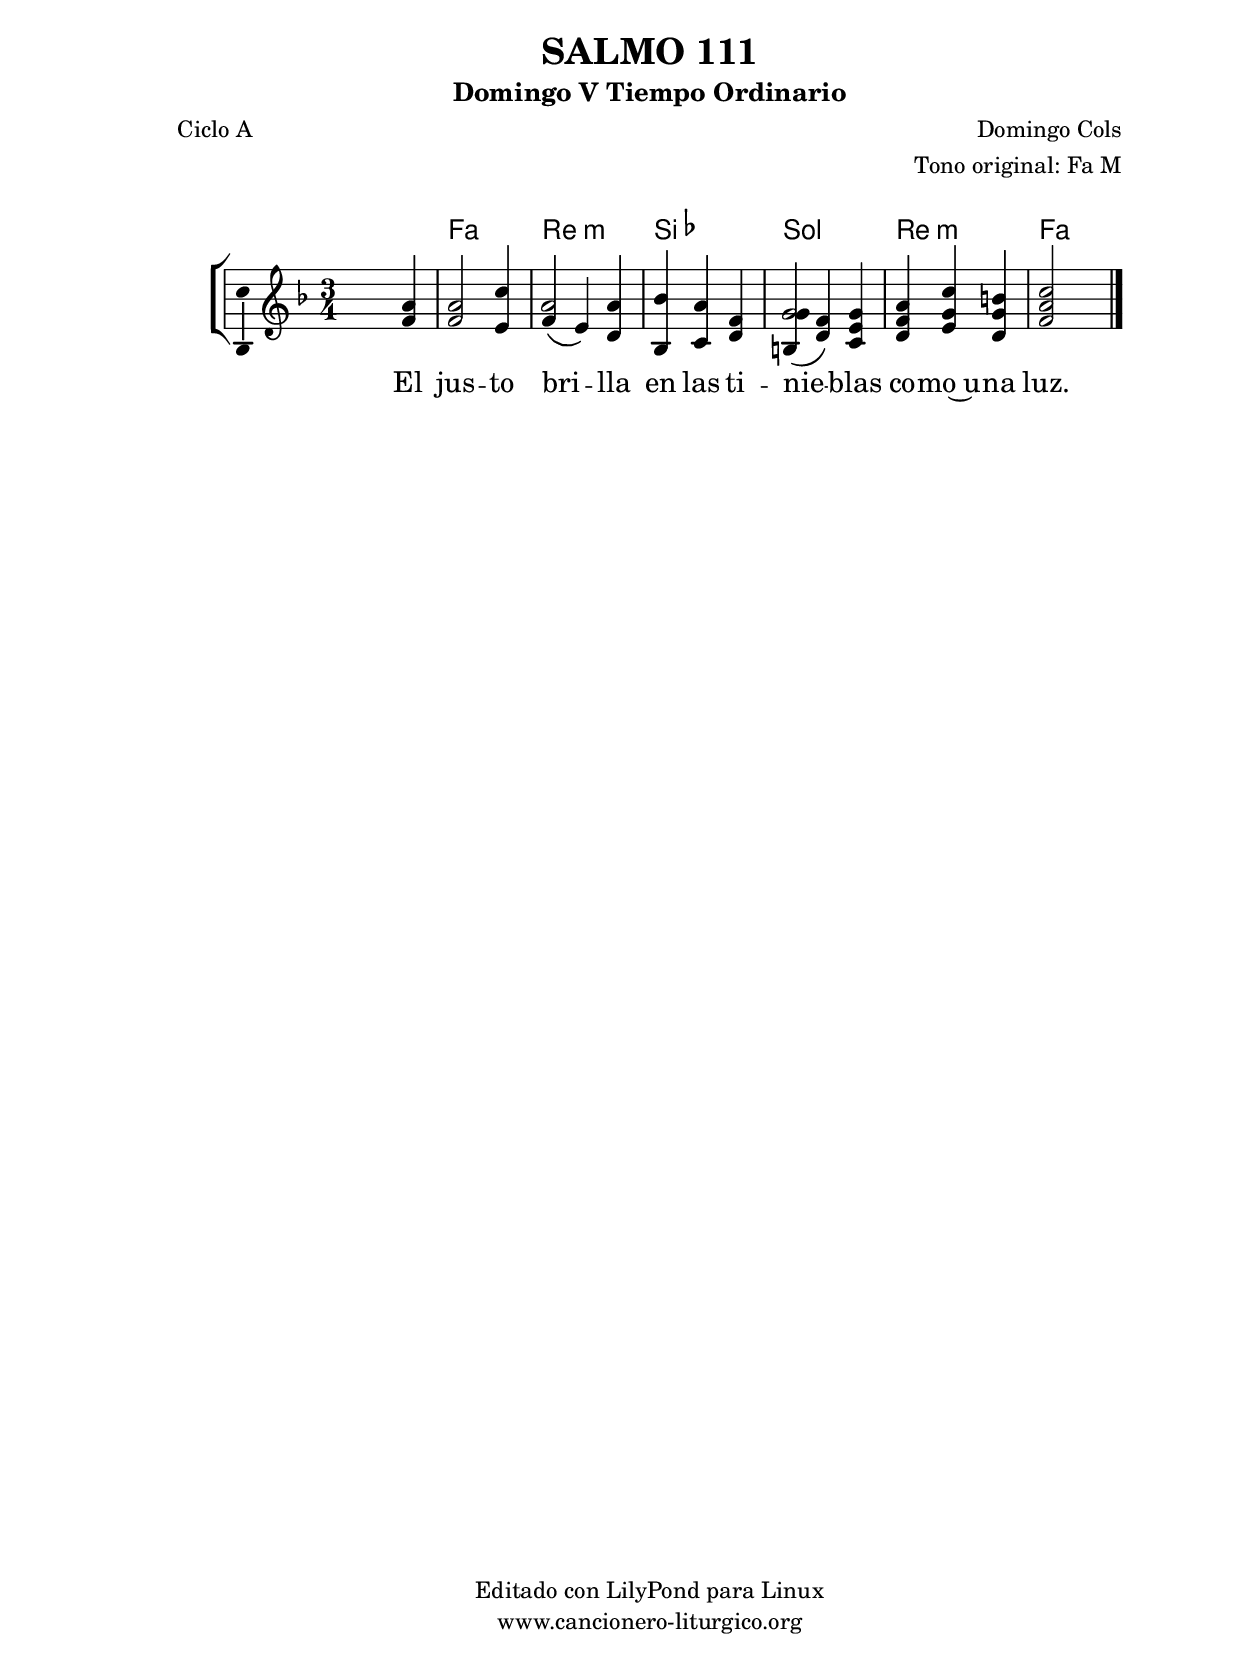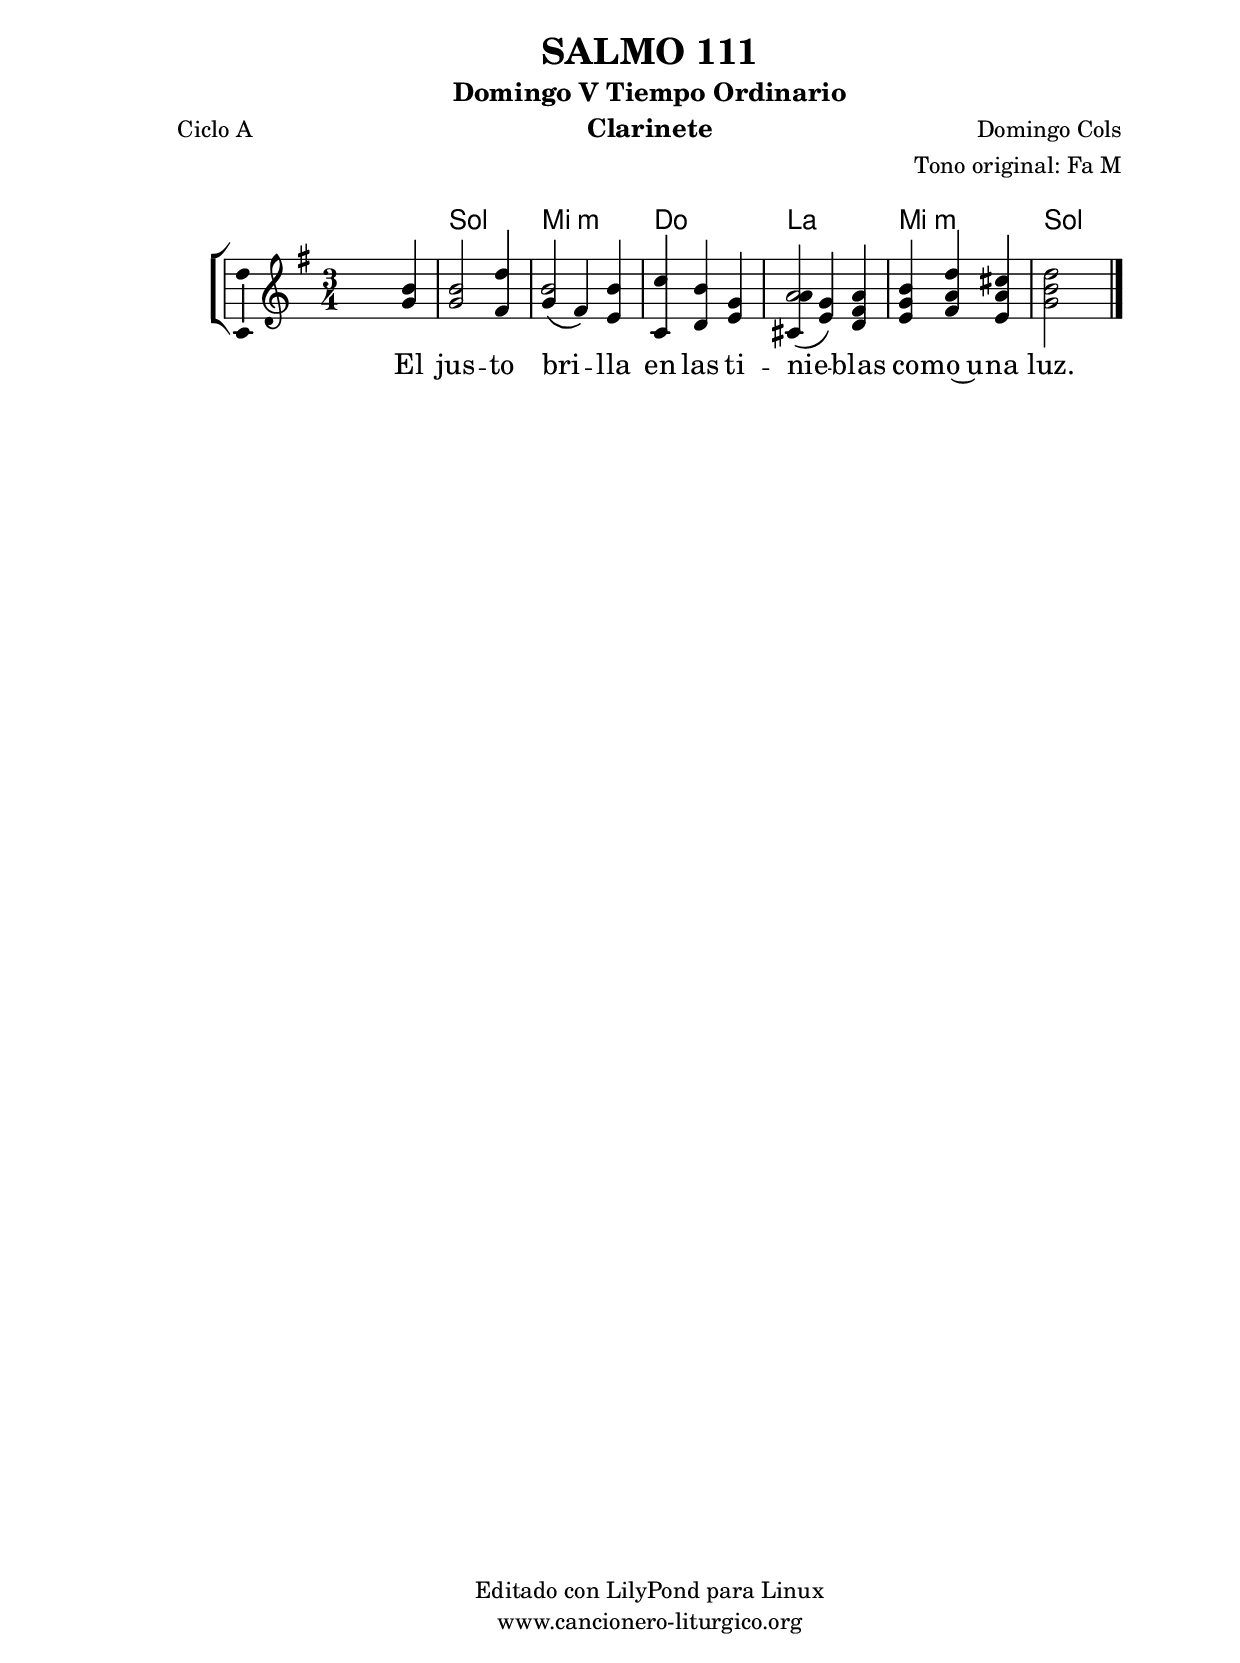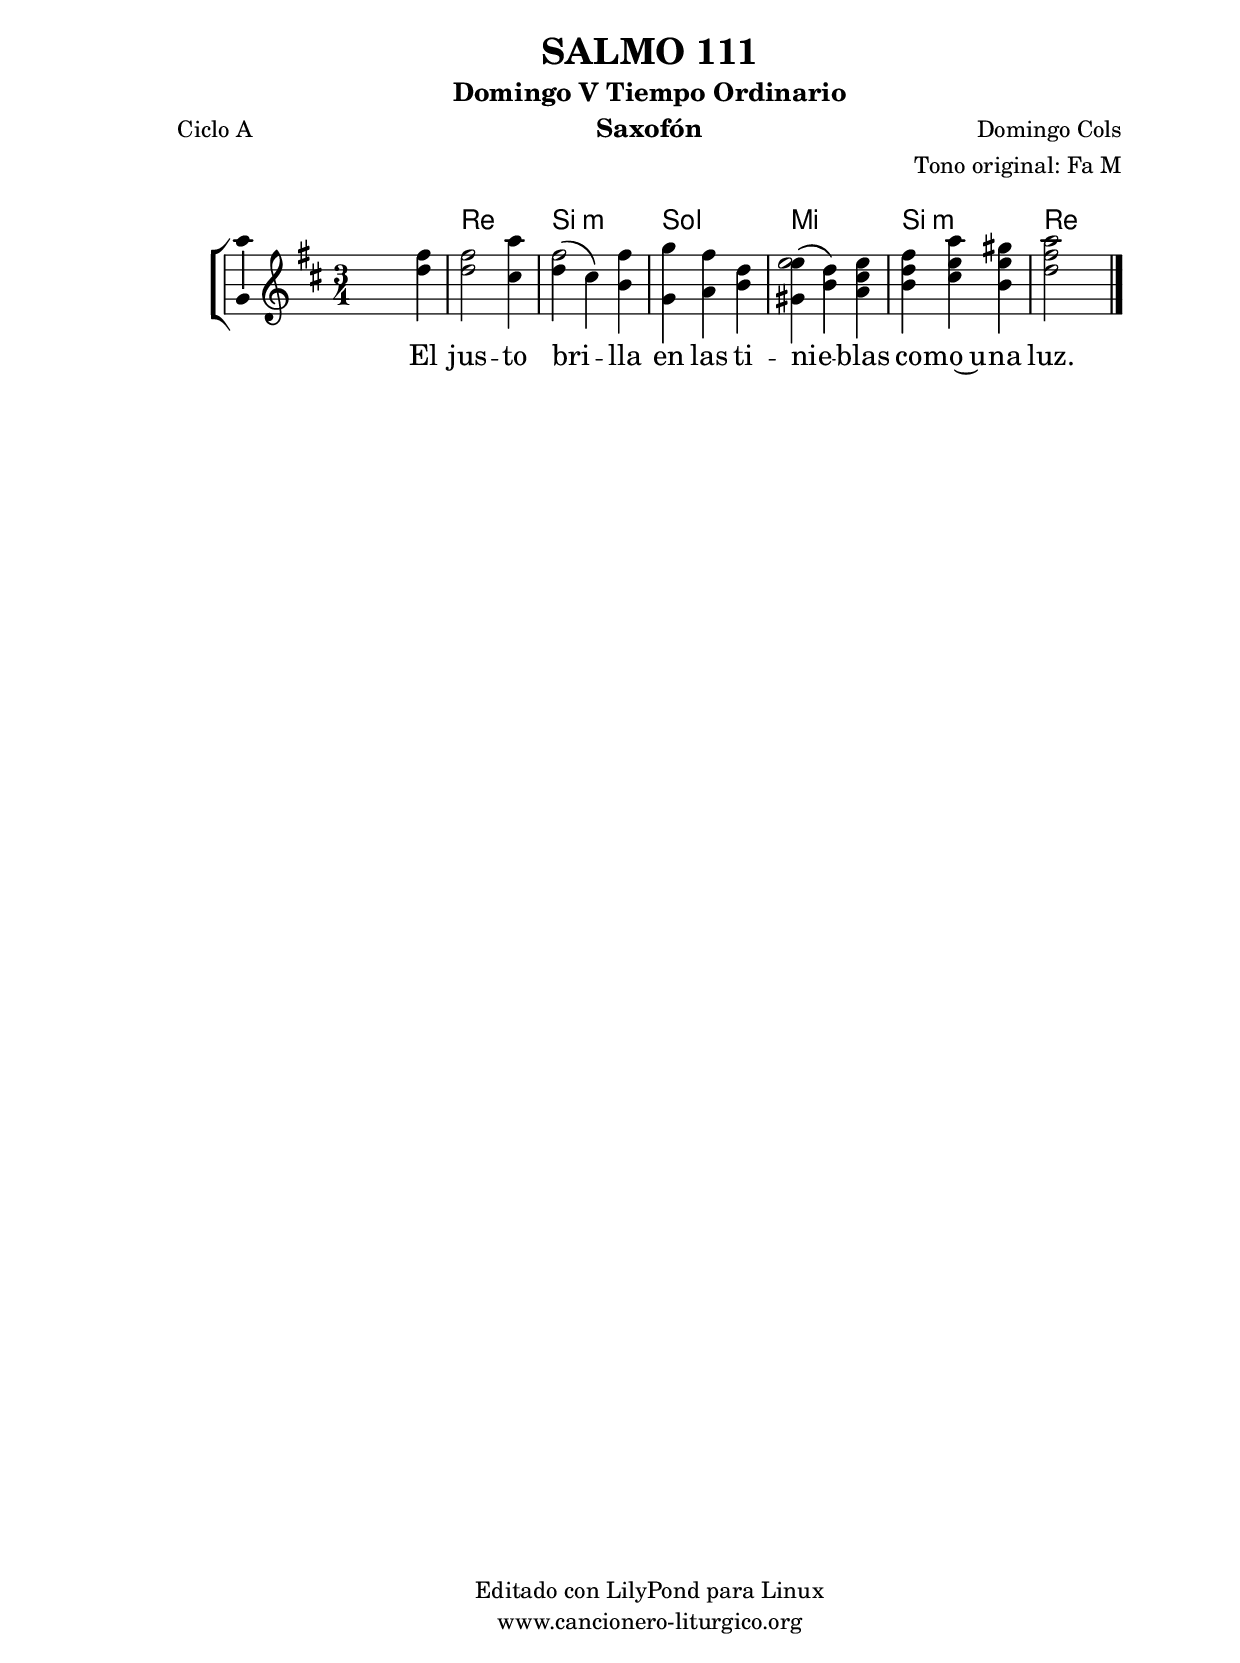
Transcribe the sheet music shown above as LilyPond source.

%
%para convertir .midi en .wav:
%timidity filename.midi -Ow -o finename.wav
%
%
%Para convertir de .wav a .mp3:
%lame -h -m j filename.wav
%
%
%para escuchar el midi:
%timidity nombrefichero.midi
%


%versión de lilypond para la que se ha escrito esta partitura:
\version "2.16.0"

	%Tamaño papel
	#(set-default-paper-size "a4")
	%Tamaño partitura
	#(set-global-staff-size 20)
	%No responde al pulsar sobre una nota
	#(ly:set-option 'point-and-click #f)

%parámetros del encabezamiento:
\header {
	title = "SALMO 111"
	subtitle = "Domingo V Tiempo Ordinario"
	composer = "Domingo Cols"
	poet = "Ciclo A"
	meter = ""
	arranger = "Tono original: Fa M"
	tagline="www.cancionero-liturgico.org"
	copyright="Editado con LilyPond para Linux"
	}

%parámetros asociados al papel:
\paper  {
	oddHeaderMarkup = \markup {\fill-line { \on-the-fly #not-first-page \fromproperty #'header:title \on-the-fly #not-first-page \fromproperty #'header:composer }}
	evenHeaderMarkup = \markup {\fill-line { \fromproperty #'header:composer \fromproperty #'header:title }}
	#(set-paper-size "a4")
	print-page-number = ##f
	first-page-number = 1
	print-first-page-number = ##f
%	head-separation = 3.0 \cm
	top-margin = 2.0 \cm
	bottom-margin = 0.5\cm
%%%	bottom-margin = -1.0\cm
	left-margin = 3.0 \cm
	line-width = 16.0 \cm 
	indent = 8\mm
	interscoreline = 2.\mm
	between-system-space = 15\mm
%	para que las partituras no llenen la hoja:
	ragged-bottom = ##t
%	idem para la última hoja:
	ragged-last-bottom = ##f
%	para que las partituras llenen el ancho del papel:
	ragged-last = ##f
	after-title-space = 2.5 \cm
%page-count=1
%system-count=8

	%Flexible Vertical Spacing
%	markup-markup-spacing =
%	#'((basic-distance . 15) (minimum-distance . 15) (padding . 3))
	markup-system-spacing =
	#'((basic-distance . 15) (minimum-distance . 15) (padding . 3))
	system-system-spacing =
	#'((basic-distance . 15) (minimum-distance . 15) (padding . 3))
	score-system-spacing =
	#'((basic-distance . 15) (minimum-distance . 15) (padding . 5))
%	top-system-spacing = % header
%	#'((basic-distance . 8) (minimum-distance . 0) (padding . 3))
%	top-markup-spacing =
%	#'((basic-distance . 20) (minimum-distance . 20) (padding . 3))
	last-bottom-spacing = % footer
	#'((basic-distance . 5) (minimum-distance . 5) (padding . 3))
%	score-markup-spacing =
%	#'((basic-distance . 16) (minimum-distance . 13) (padding . 3))

	}


%parámetros que afectan a toda la partitura:
global =  {
	%clave de sol (G):
	\clef G
	%armadura:
%%%	\transpose c d
	\key f \major
	\tempo 4=100
	\set Score.tempoHideNote = ##t
	}


acordes = {
	\italianChords
	\chordmode {
%%%	\transpose c d
{

s2.
f2. d:m bes g d:m f

	}
	}
}


melodia = 
{
%%%	\transpose c d
	\relative c''{
	\time 3/4

<<
{
s2 a4
a2 c4
a2 a4
bes4 a f
g2 g4
a4 c b
c2 s4
}
{
s2 f,4
f2 e4
f4\(e\) d
bes4 c d
<<
{
g\(f\) e
f4 g g
a2 s4
}
{
b,4\(d\) c
d4 e d
f2 s4
}
>>
}
>>

	\bar "|."
	}
	}


texto = \lyricmode {
El jus -- to bri -- _ lla en las ti -- nie -- _ blas co -- mo~u -- na luz.

	}


acordesStaff = \context ChordNames = acordesStaff <<
	\set chordChanges = ##t
	\acordes
	>>


vozStaff = \context Voice = vozStaff
\with {\consists "Ambitus_engraver"}
<<
%	\set Staff.instrumentName = ""
%	\set Staff.shortInstrumentName = ""
%	\set Staff.midiInstrument = #"clarinet"
%	\set Staff.midiInstrument = #"cello"
%	\set Staff.midiInstrument = #"flute"
	\set Staff.midiInstrument = #"electric guitar (jazz)"
%	\set Staff.midiInstrument = #"english horn"
%	\set Staff.midiInstrument = #"violin"
%	\set Staff.midiInstrument = #"glockenspiel"
	\set Staff.midiMinimumVolume = #0.7
	\set Staff.midiMaximumVolume = #0.9
	\global
	\melodia
	>>


textoStaff = \context Lyrics = textoStaff <<
	\lyricsto vozStaff \texto
	>>

\book {
	\score {
		\context ChoirStaff {
			\override StaffGroup.SystemStartBracket #'collapse-height = #1
			\override Score.SystemStartBar #'collapse-height = #1
			<<
			\acordesStaff
			\vozStaff
			\textoStaff
			>>
			}
		\layout {
	    		\context {
				\Lyrics
				\override LyricText #'font-size = #2
				}
	   		 \context {
				\Score
				%fontSize = #3
				\override StaffSymbol #'staff-space = #(magstep +3)
				%\override Beam #'thickness = #0.55
				%\override SpacingSpanner #'spacing-increment = #1.0
				%\override Slur #'height-limit = #1.5
				}
			}
		}
	\score {
		\unfoldRepeats
		\context ChoirStaff {
			<<
			\acordesStaff
			\vozStaff
			>>
			}
		\midi {
	  		\context {
	  			\Score
				tempoWholesPerMinute = #(ly:make-moment 70 4)
				}
			}
		}
	}

%Partitura para clarinete
#(define output-suffix "C")
\book {
	\header{
		instrument = "Clarinete"
		}
	\score {
		\context ChoirStaff {
			\override StaffGroup.SystemStartBracket #'collapse-height = #1
			\override Score.SystemStartBar #'collapse-height = #1
\transpose c d
			<<
			\acordesStaff
			\vozStaff
			\textoStaff
			>>
			}
		\layout {
	    		\context {
				\Lyrics
				\override LyricText #'font-size = #2
				}
	   		 \context {
				\Score
				\override StaffSymbol #'staff-space = #(magstep +3)
				}
			}
		}
	}

%Partitura para saxofón
#(define output-suffix "S")
\book {
	\header{
		instrument = "Saxofón"
		}
	\score {
		\context ChoirStaff {
			\override StaffGroup.SystemStartBracket #'collapse-height = #1
			\override Score.SystemStartBar #'collapse-height = #1
\transpose c a
			<<
			\acordesStaff
			\vozStaff
			\textoStaff
			>>
			}
		\layout {
	    		\context {
				\Lyrics
				\override LyricText #'font-size = #2
				}
	   		 \context {
				\Score
				\override StaffSymbol #'staff-space = #(magstep +3)
				}
			}
		}
	}

